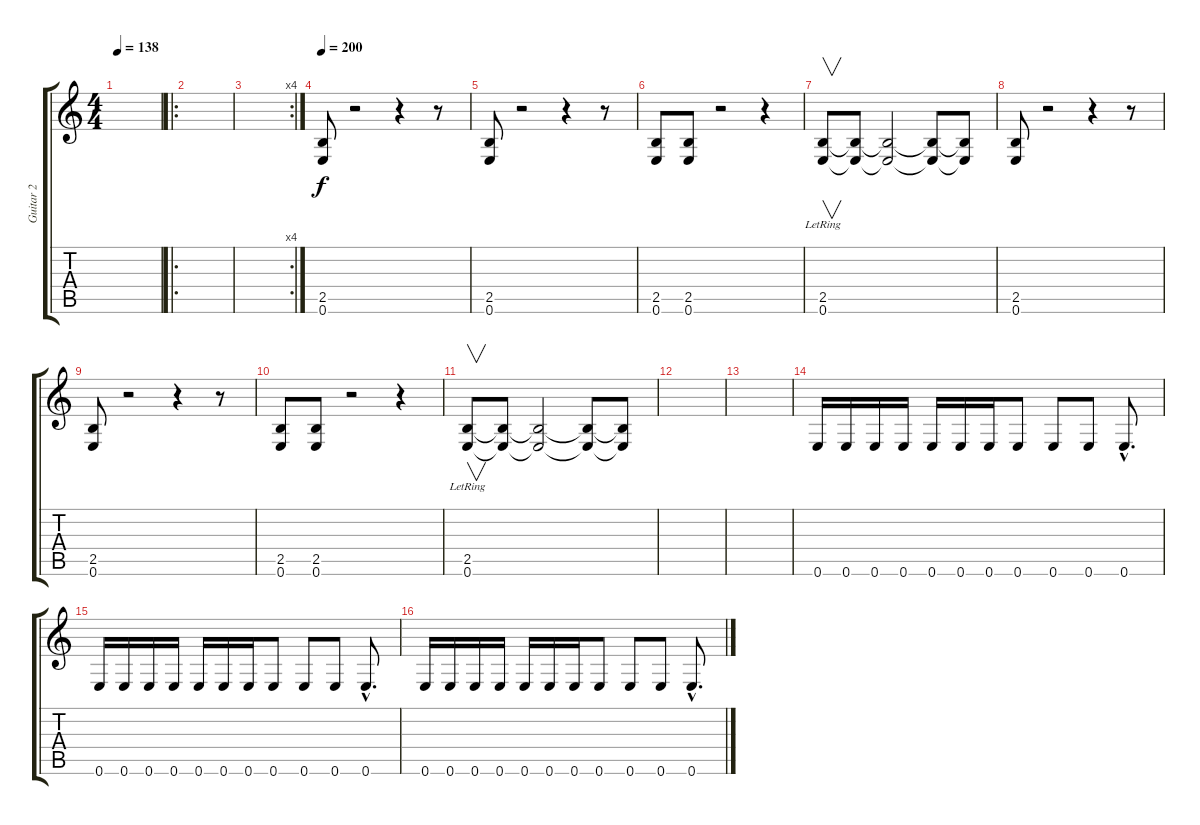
\track ("Guitar 2" "Guitar 2") {instrument distortionguitar}
\staff {score tabs}
\tuning (E4 B3 G3 D3 A2 E2) {hide}
\ts (4 4)
\tempo 138
\clef g2
\ks c
|
\ro
|
\rc 4
|
\tempo 200
(2.5 0.6).8{instrument distortionguitar} r.2 r.4 r.8 |
(2.5 0.6).8 r.2 r.4 r.8 |
(2.5 0.6).8 (2.5 0.6).8 r.2 r.4 |
(2.5{lr} 0.6{lr}).8{v} (2.5{t} 0.6{t}).8 (2.5{t} 0.6{t}).2 (2.5{t} 0.6{t}).8 (2.5{t} 0.6{t}).8 |
(2.5 0.6).8 r.2 r.4 r.8 |
(2.5 0.6).8 r.2 r.4 r.8 |
(2.5 0.6).8 (2.5 0.6).8 r.2 r.4 |
(2.5{lr} 0.6{lr}).8{v} (2.5{t} 0.6{t}).8 (2.5{t} 0.6{t}).2 (2.5{t} 0.6{t}).8 (2.5{t} 0.6{t}).8 |
|
|
0.6.16 0.6.16 0.6.16 0.6.16 0.6.16 0.6.16 0.6.16 0.6.8 0.6.8 0.6.8 0.6{hac}.8{d} |
0.6.16 0.6.16 0.6.16 0.6.16 0.6.16 0.6.16 0.6.16 0.6.8 0.6.8 0.6.8 0.6{hac}.8{d} |
0.6.16 0.6.16 0.6.16 0.6.16 0.6.16 0.6.16 0.6.16 0.6.8 0.6.8 0.6.8 0.6{hac}.8{d}
